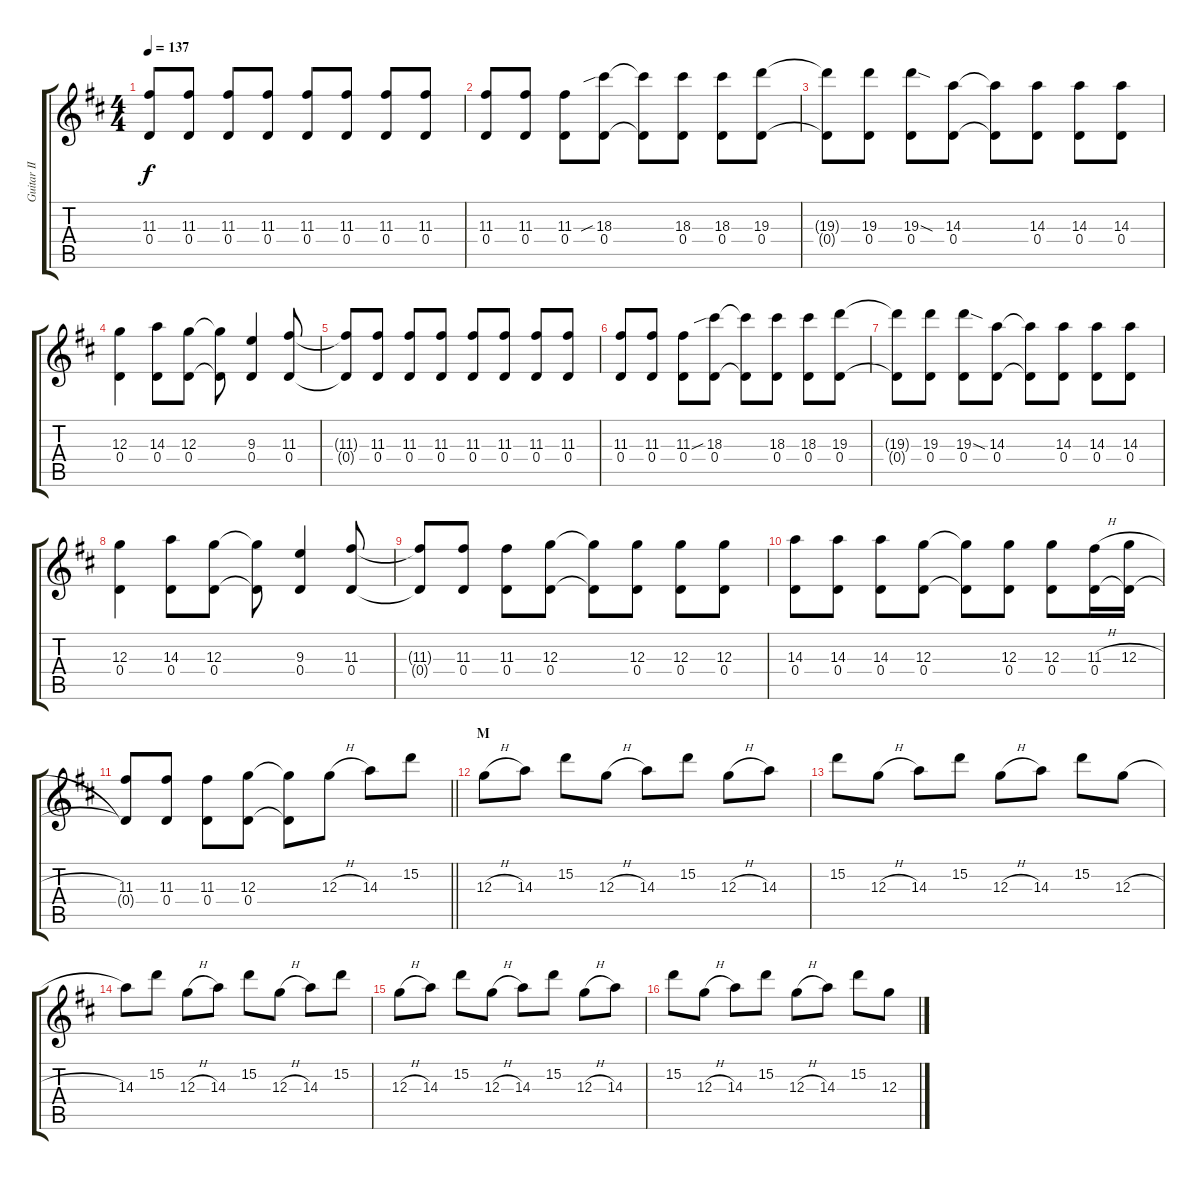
\track ("Guitar II - Kita" "Guitar II ") {instrument distortionguitar}
\staff {score tabs}
\tuning (E4 B3 G3 D3 A2 D2) {hide}
\ts (4 4)
\tempo 137
\clef g2
\ks d
(11.3{t} 0.4{t}).8{dy f} (11.3 0.4).8 (11.3 0.4).8 (11.3 0.4).8 (11.3 0.4).8 (11.3 0.4).8 (11.3 0.4).8 (11.3 0.4).8 |
(11.3 0.4).8 (11.3 0.4).8 (11.3 0.4).8 (18.3{sib} 0.4).8 (18.3{t} 0.4{t}).8 (18.3 0.4).8 (18.3 0.4).8 (19.3 0.4).8 |
(19.3{t} 0.4{t}).8 (19.3 0.4).8 (19.3{sod} 0.4).8 (14.3 0.4).8 (14.3{t} 0.4{t}).8 (14.3 0.4).8 (14.3 0.4).8 (14.3 0.4).8 |
(12.3 0.4).4 (14.3 0.4).8 (12.3 0.4).8 (12.3{t} 0.4{t}).8 (9.3 0.4).4 (11.3 0.4).8 |
(11.3{t} 0.4{t}).8 (11.3 0.4).8 (11.3 0.4).8 (11.3 0.4).8 (11.3 0.4).8 (11.3 0.4).8 (11.3 0.4).8 (11.3 0.4).8 |
(11.3 0.4).8 (11.3 0.4).8 (11.3 0.4).8 (18.3{sib} 0.4).8 (18.3{t} 0.4{t}).8 (18.3 0.4).8 (18.3 0.4).8 (19.3 0.4).8 |
(19.3{t} 0.4{t}).8 (19.3 0.4).8 (19.3{sod} 0.4).8 (14.3 0.4).8 (14.3{t} 0.4{t}).8 (14.3 0.4).8 (14.3 0.4).8 (14.3 0.4).8 |
(12.3 0.4).4 (14.3 0.4).8 (12.3 0.4).8 (12.3{t} 0.4{t}).8 (9.3 0.4).4 (11.3 0.4).8 |
(11.3{t} 0.4{t}).8 (11.3 0.4).8 (11.3 0.4).8 (12.3 0.4).8 (12.3{t} 0.4{t}).8 (12.3 0.4).8 (12.3 0.4).8 (12.3 0.4).8 |
(14.3 0.4).8 (14.3 0.4).8 (14.3 0.4).8 (12.3 0.4).8 (12.3{t} 0.4{t}).8 (12.3 0.4).8 (12.3 0.4).8 (11.3{h} 0.4).16 (12.3{h} 0.4{t}).16 |
\barLineRight lightlight
(11.3 0.4{t}).8 (11.3 0.4).8 (11.3 0.4).8 (12.3 0.4).8 (12.3{t} 0.4{t}).8 12.3{h}.8 14.3.8 15.2.8 |
\section ("" "M")
12.3{h}.8 14.3.8 15.2.8 12.3{h}.8 14.3.8 15.2.8 12.3{h}.8 14.3.8 |
15.2.8 12.3{h}.8 14.3.8 15.2.8 12.3{h}.8 14.3.8 15.2.8 12.3{h}.8 |
14.3.8 15.2.8 12.3{h}.8 14.3.8 15.2.8 12.3{h}.8 14.3.8 15.2.8 |
12.3{h}.8 14.3.8 15.2.8 12.3{h}.8 14.3.8 15.2.8 12.3{h}.8 14.3.8 |
15.2.8 12.3{h}.8 14.3.8 15.2.8 12.3{h}.8 14.3.8 15.2.8 12.3{h}.8
